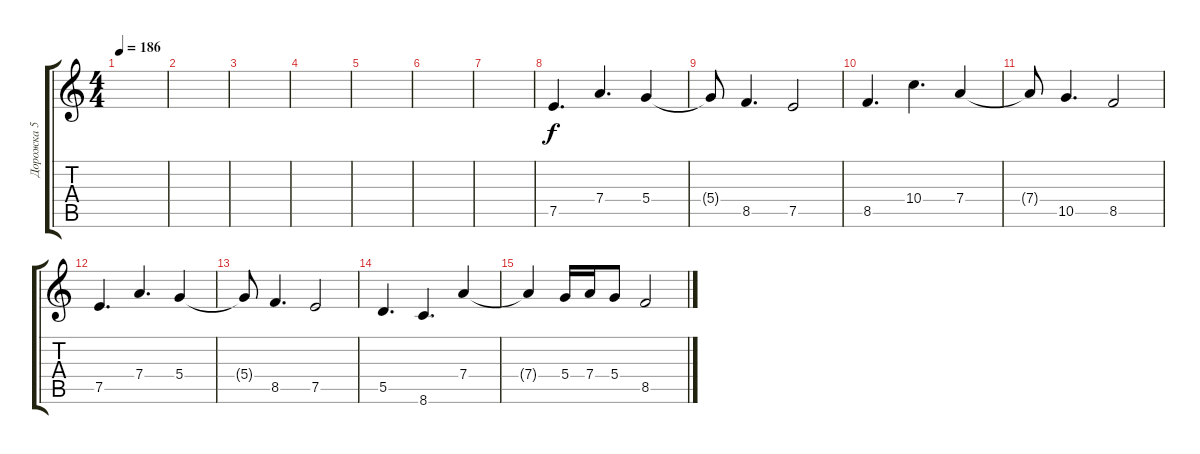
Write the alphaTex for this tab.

\track ("Дорожка 5" "Дорожка 5") {instrument distortionguitar}
\staff {score tabs}
\tuning (E4 B3 G3 D3 A2 E2) {hide}
\ts (4 4)
\tempo 186
\clef g2
\ks c
|
|
|
|
|
|
|
7.5.4{d} 7.4.4{d} 5.4.4 |
5.4{t}.8 8.5.4{d} 7.5.2 |
8.5.4{d} 10.4.4{d} 7.4.4 |
7.4{t}.8 10.5.4{d} 8.5.2 |
7.5.4{d} 7.4.4{d} 5.4.4 |
5.4{t}.8 8.5.4{d} 7.5.2 |
5.5.4{d} 8.6.4{d} 7.4.4 |
7.4{t}.4 5.4.16 7.4.16 5.4.8 8.5.2
